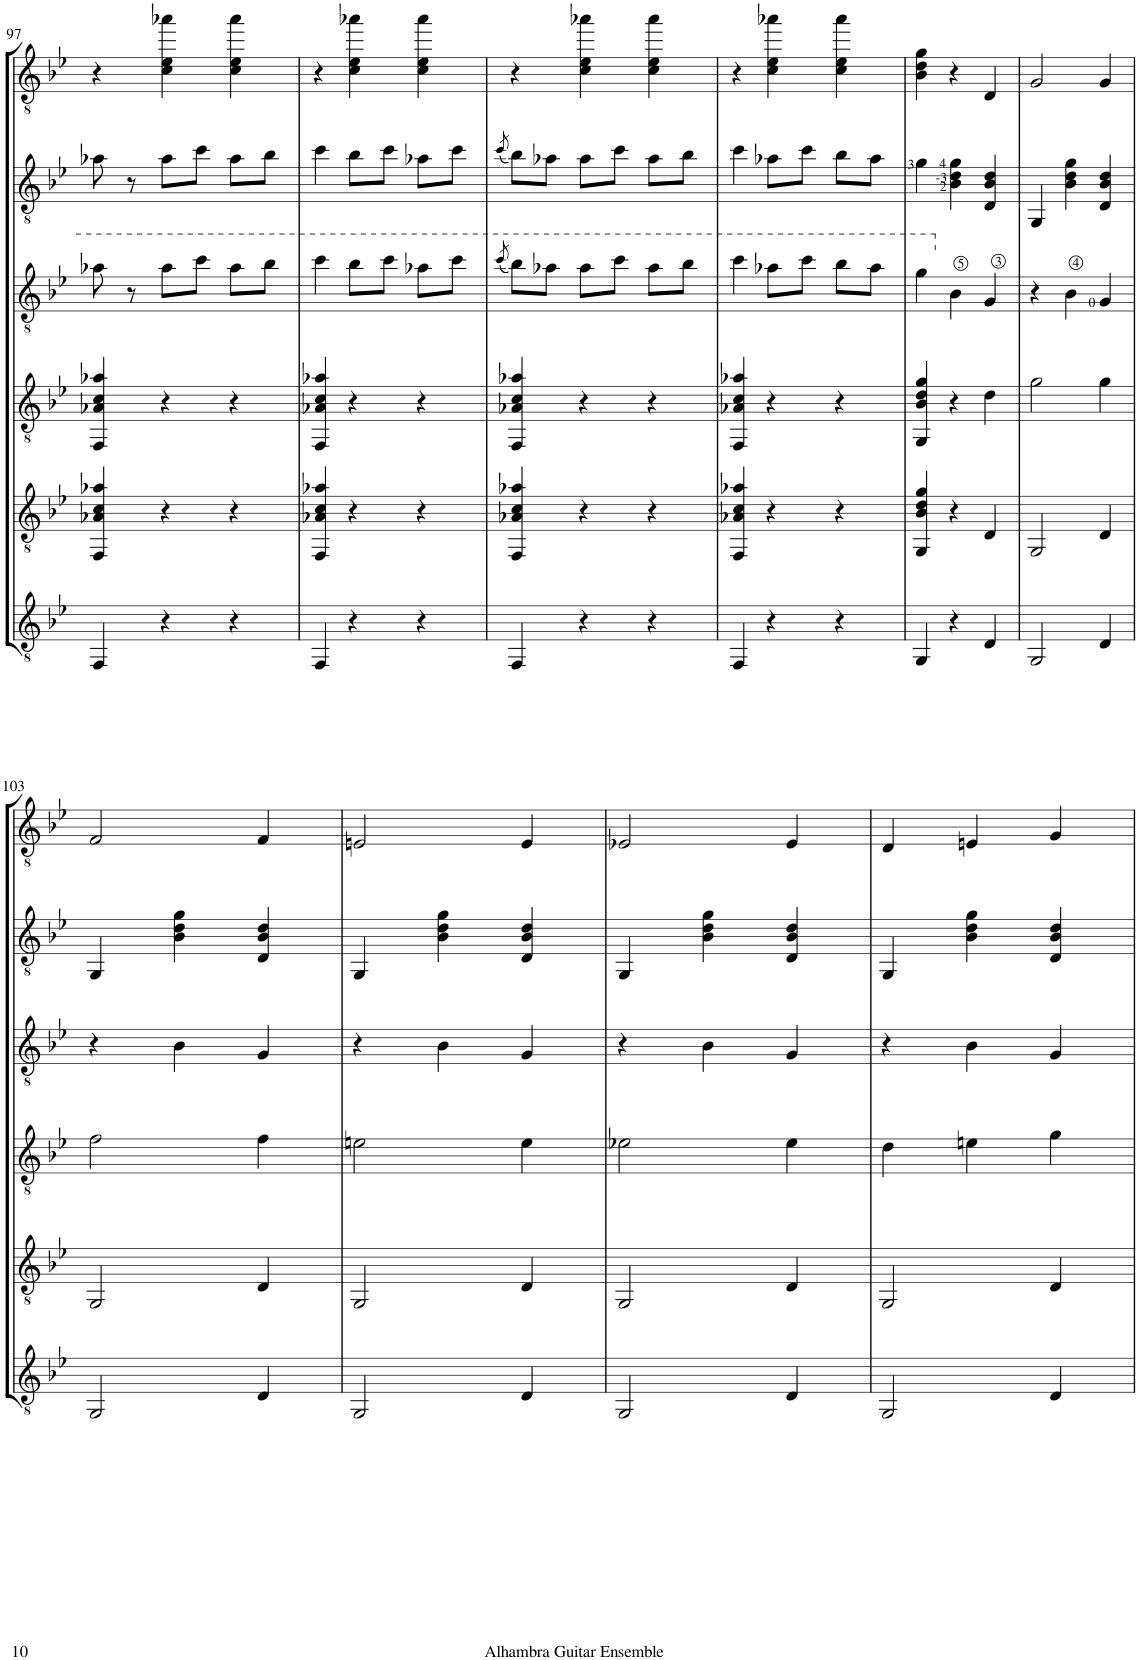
**kern	**kern	**kern	**kern	**kern	**kern
*part6	*part5	*part4	*part3	*part2	*part1
*staff6	*staff5	*staff4	*staff3	*staff2	*staff1
*I"C.G.	*I"Gtr.5	*I"Gtr.4	*I"Gtr.3	*I"Gtr.2	*I"Gtr.1
!!LO:PB:g=z
*clefGv2	*clefGv2	*clefGv2	*clefGv2	*clefGv2	*clefGv2
*k[b-e-]	*k[b-e-]	*k[b-e-]	*k[b-e-]	*k[b-e-]	*k[b-e-]
*M3/4	*M3/4	*M3/4	*M3/4	*M3/4	*M3/4
=97	=97	=97	=97	=97	=97
4FF/	4FF/ 4A-X/ 4c/ 4a-X/	4FF/ 4A-X/ 4c/ 4a-X/	8aa-X\	8a-X\	4r
.	.	.	8r	8r	.
4r	4r	4r	8aa-\L	8a-\L	4c\ 4e-\ 4aa-X\
.	.	.	8ccc\J	8cc\J	.
4r	4r	4r	8aa-\L	8a-\L	4c\ 4e-\ 4aa-\
.	.	.	8bb-\J	8b-\J	.
=98	=98	=98	=98	=98	=98
4FF/	4FF/ 4A-X/ 4c/ 4a-X/	4FF/ 4A-X/ 4c/ 4a-X/	4ccc\	4cc\	4r
4r	4r	4r	8bb-\L	8b-\L	4c\ 4e-\ 4aa-X\
.	.	.	8ccc\J	8cc\J	.
4r	4r	4r	8aa-X\L	8a-X\L	4c\ 4e-\ 4aa-\
.	.	.	8ccc\J	8cc\J	.
=99	=99	=99	=99	=99	=99
.	.	.	(8qccc/	(8qcc/	.
4FF/	4FF/ 4A-X/ 4c/ 4a-X/	4FF/ 4A-X/ 4c/ 4a-X/	8bb-\L)	8b-\L)	4r
.	.	.	8aa-X\J	8a-X\J	.
4r	4r	4r	8aa-\L	8a-\L	4c\ 4e-\ 4aa-X\
.	.	.	8ccc\J	8cc\J	.
4r	4r	4r	8aa-\L	8a-\L	4c\ 4e-\ 4aa-\
.	.	.	8bb-\J	8b-\J	.
=100	=100	=100	=100	=100	=100
4FF/	4FF/ 4A-X/ 4c/ 4a-X/	4FF/ 4A-X/ 4c/ 4a-X/	4ccc\	4cc\	4r
4r	4r	4r	8aa-X\L	8a-X\L	4c\ 4e-\ 4aa-X\
.	.	.	8ccc\J	8cc\J	.
4r	4r	4r	8bb-\L	8b-\L	4c\ 4e-\ 4aa-\
.	.	.	8aa-\J	8a-\J	.
=101	=101	=101	=101	=101	=101
4GG/	4GG/ 4B-/ 4d/ 4g/	4GG/ 4B-/ 4d/ 4g/	4gg\	4g\	4B-\ 4d\ 4g\
4r	4r	4r	4B-\	4B-\ 4d\ 4g\	4r
4D/	4D/	4d\	4G/	4D/ 4B-/ 4d/	4D/
=102	=102	=102	=102	=102	=102
2GG/	2GG/	2g\	4r	4GG/	2G/
.	.	.	4B-\	4B-\ 4d\ 4g\	.
4D/	4D/	4g\	4G/	4D/ 4B-/ 4d/	4G/
!!LO:LB:g=z
=103	=103	=103	=103	=103	=103
2GG/	2GG/	2f\	4r	4GG/	2F/
.	.	.	4B-\	4B-\ 4d\ 4g\	.
4D/	4D/	4f\	4G/	4D/ 4B-/ 4d/	4F/
=104	=104	=104	=104	=104	=104
2GG/	2GG/	2en\	4r	4GG/	2En/
.	.	.	4B-\	4B-\ 4d\ 4g\	.
4D/	4D/	4e\	4G/	4D/ 4B-/ 4d/	4E/
=105	=105	=105	=105	=105	=105
2GG/	2GG/	2e-X\	4r	4GG/	2E-X/
.	.	.	4B-\	4B-\ 4d\ 4g\	.
4D/	4D/	4e-\	4G/	4D/ 4B-/ 4d/	4E-/
=106	=106	=106	=106	=106	=106
2GG/	2GG/	4d\	4r	4GG/	4D/
.	.	4en\	4B-\	4B-\ 4d\ 4g\	4En/
4D/	4D/	4g\	4G/	4D/ 4B-/ 4d/	4G/
=	=	=	=	=	=
*-	*-	*-	*-	*-	*-
